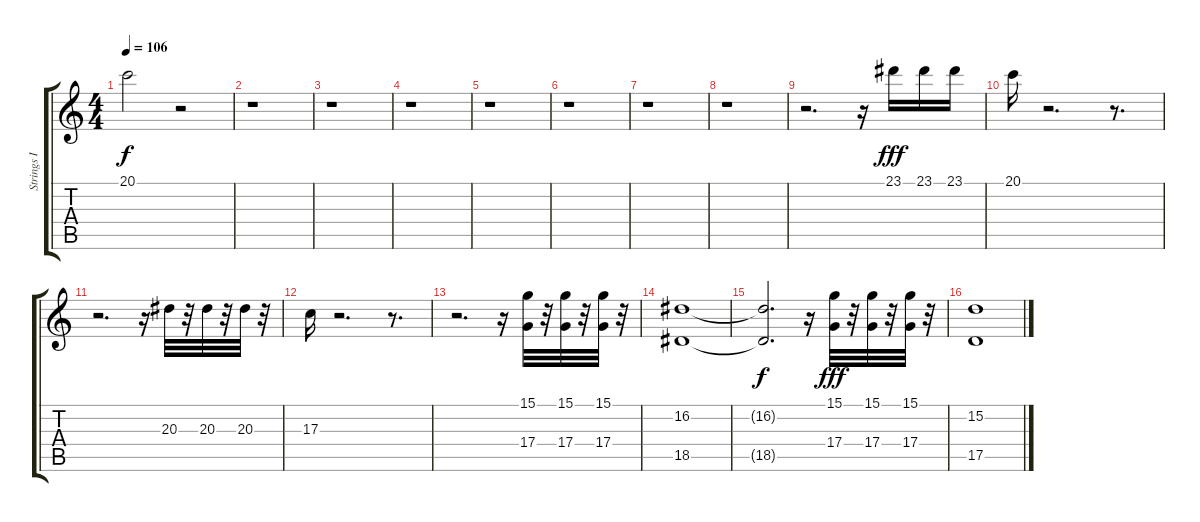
\track ("Strings I" "Strings I") {instrument stringensemble1}
\staff {score tabs}
\tuning (E4 B3 G3 D3 A2 E2) {hide}
\ts (4 4)
\tempo 106
\clef g2
\ks c
20.1{t}.2{dy f} r.2 |
r.1 |
r.1 |
r.1 |
r.1 |
r.1 |
r.1 |
r.1 |
r.2{d} r.16 23.1.16{dy fff} 23.1.16 23.1.16 |
20.1.16 r.2{d} r.8{d} |
r.2{d} r.16 20.3.32 r.32 20.3.32 r.32 20.3.32 r.32 |
17.3.16 r.2{d} r.8{d} |
r.2{d} r.16 (15.1 17.4).32 r.32 (15.1 17.4).32 r.32 (15.1 17.4).32 r.32 |
(16.2 18.5).1 |
(16.2{t} 18.5{t}).2{d dy f} r.16 (15.1 17.4).32{dy fff} r.32 (15.1 17.4).32 r.32 (15.1 17.4).32 r.32 |
(15.2 17.5).1
